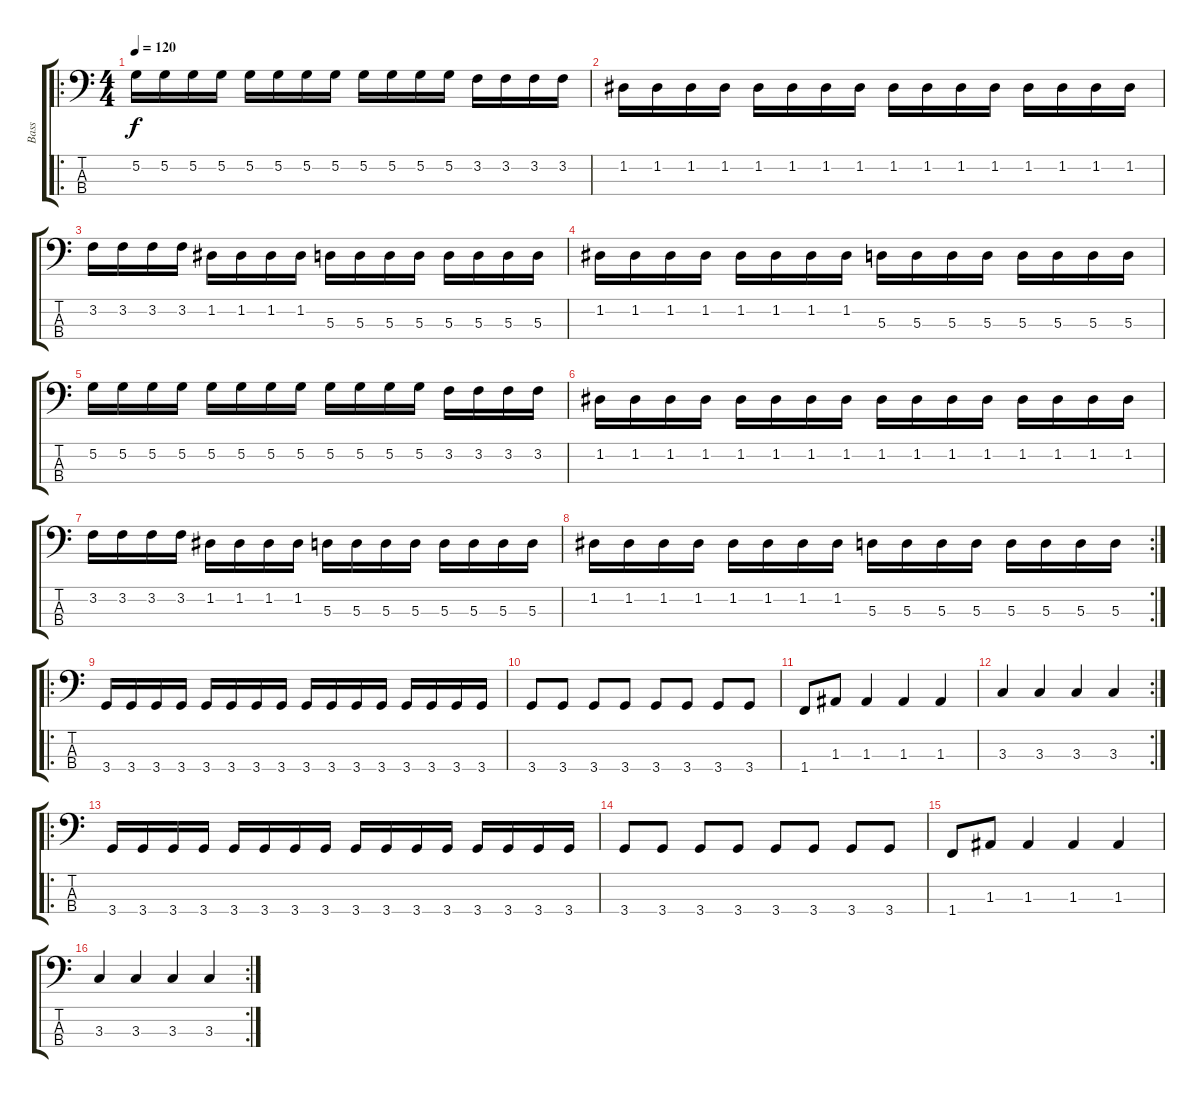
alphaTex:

\track ("Bass" "Bass") {instrument electricbassfinger}
\staff {score tabs}
\tuning (G2 D2 A1 E1) {hide}
\ro
\ts (4 4)
\tempo 120
\clef f4
\ks c
5.2.16{dy f} 5.2.16 5.2.16 5.2.16 5.2.16 5.2.16 5.2.16 5.2.16 5.2.16 5.2.16 5.2.16 5.2.16 3.2.16 3.2.16 3.2.16 3.2.16 |
1.2.16 1.2.16 1.2.16 1.2.16 1.2.16 1.2.16 1.2.16 1.2.16 1.2.16 1.2.16 1.2.16 1.2.16 1.2.16 1.2.16 1.2.16 1.2.16 |
3.2.16 3.2.16 3.2.16 3.2.16 1.2.16 1.2.16 1.2.16 1.2.16 5.3.16 5.3.16 5.3.16 5.3.16 5.3.16 5.3.16 5.3.16 5.3.16 |
1.2.16 1.2.16 1.2.16 1.2.16 1.2.16 1.2.16 1.2.16 1.2.16 5.3.16 5.3.16 5.3.16 5.3.16 5.3.16 5.3.16 5.3.16 5.3.16 |
5.2.16 5.2.16 5.2.16 5.2.16 5.2.16 5.2.16 5.2.16 5.2.16 5.2.16 5.2.16 5.2.16 5.2.16 3.2.16 3.2.16 3.2.16 3.2.16 |
1.2.16 1.2.16 1.2.16 1.2.16 1.2.16 1.2.16 1.2.16 1.2.16 1.2.16 1.2.16 1.2.16 1.2.16 1.2.16 1.2.16 1.2.16 1.2.16 |
3.2.16 3.2.16 3.2.16 3.2.16 1.2.16 1.2.16 1.2.16 1.2.16 5.3.16 5.3.16 5.3.16 5.3.16 5.3.16 5.3.16 5.3.16 5.3.16 |
\rc 2
1.2.16 1.2.16 1.2.16 1.2.16 1.2.16 1.2.16 1.2.16 1.2.16 5.3.16 5.3.16 5.3.16 5.3.16 5.3.16 5.3.16 5.3.16 5.3.16 |
\ro
3.4.16 3.4.16 3.4.16 3.4.16 3.4.16 3.4.16 3.4.16 3.4.16 3.4.16 3.4.16 3.4.16 3.4.16 3.4.16 3.4.16 3.4.16 3.4.16 |
3.4.8 3.4.8 3.4.8 3.4.8 3.4.8 3.4.8 3.4.8 3.4.8 |
1.4.8 1.3.8 1.3.4 1.3.4 1.3.4 |
\rc 2
3.3.4 3.3.4 3.3.4 3.3.4 |
\ro
3.4.16 3.4.16 3.4.16 3.4.16 3.4.16 3.4.16 3.4.16 3.4.16 3.4.16 3.4.16 3.4.16 3.4.16 3.4.16 3.4.16 3.4.16 3.4.16 |
3.4.8 3.4.8 3.4.8 3.4.8 3.4.8 3.4.8 3.4.8 3.4.8 |
1.4.8 1.3.8 1.3.4 1.3.4 1.3.4 |
\rc 2
3.3.4 3.3.4 3.3.4 3.3.4
